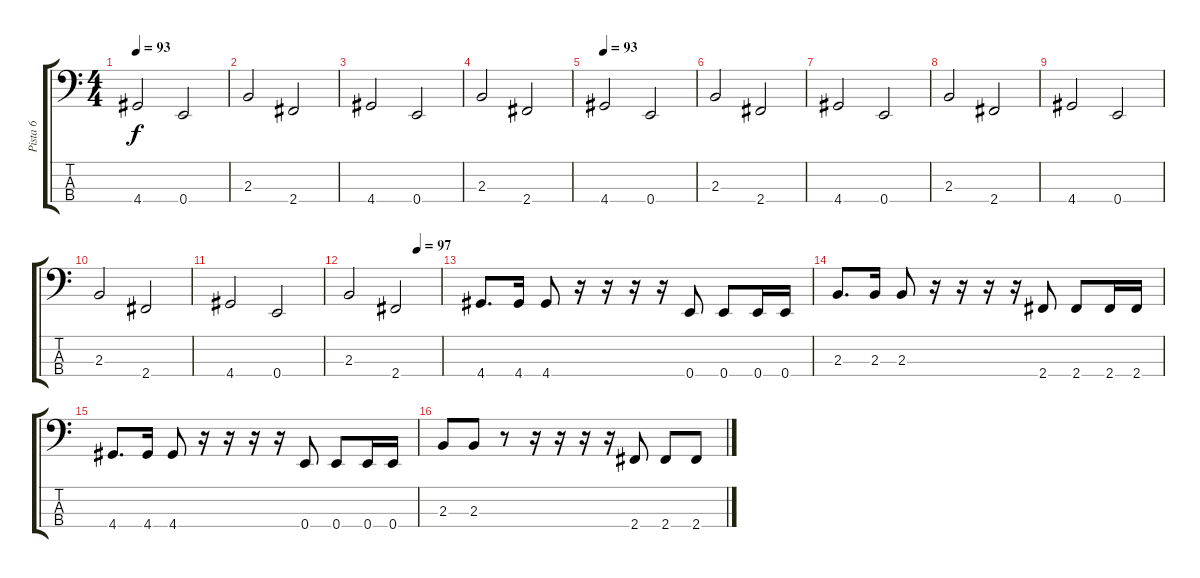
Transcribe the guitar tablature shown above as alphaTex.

\track ("Pista 6" "Pista 6") {instrument electricbasspick}
\staff {score tabs}
\tuning (G2 D2 A1 E1) {hide}
\ts (4 4)
\tempo 93
\clef f4
\ks c
4.4.2{dy f} 0.4.2 |
2.3.2 2.4.2 |
4.4.2 0.4.2 |
2.3.2 2.4.2 |
\tempo 93
4.4.2 0.4.2 |
2.3.2 2.4.2 |
4.4.2 0.4.2 |
2.3.2 2.4.2 |
4.4.2 0.4.2 |
2.3.2 2.4.2 |
4.4.2 0.4.2 |
\tempo (97 0.75)
2.3.2 2.4.2 |
4.4.8{d} 4.4.16 4.4.8 r.16 r.16 r.16 r.16 0.4.8 0.4.8 0.4.16 0.4.16 |
2.3.8{d} 2.3.16 2.3.8 r.16 r.16 r.16 r.16 2.4.8 2.4.8 2.4.16 2.4.16 |
4.4.8{d} 4.4.16 4.4.8 r.16 r.16 r.16 r.16 0.4.8 0.4.8 0.4.16 0.4.16 |
2.3.8 2.3.8 r.8 r.16 r.16 r.16 r.16 2.4.8 2.4.8 2.4.8
